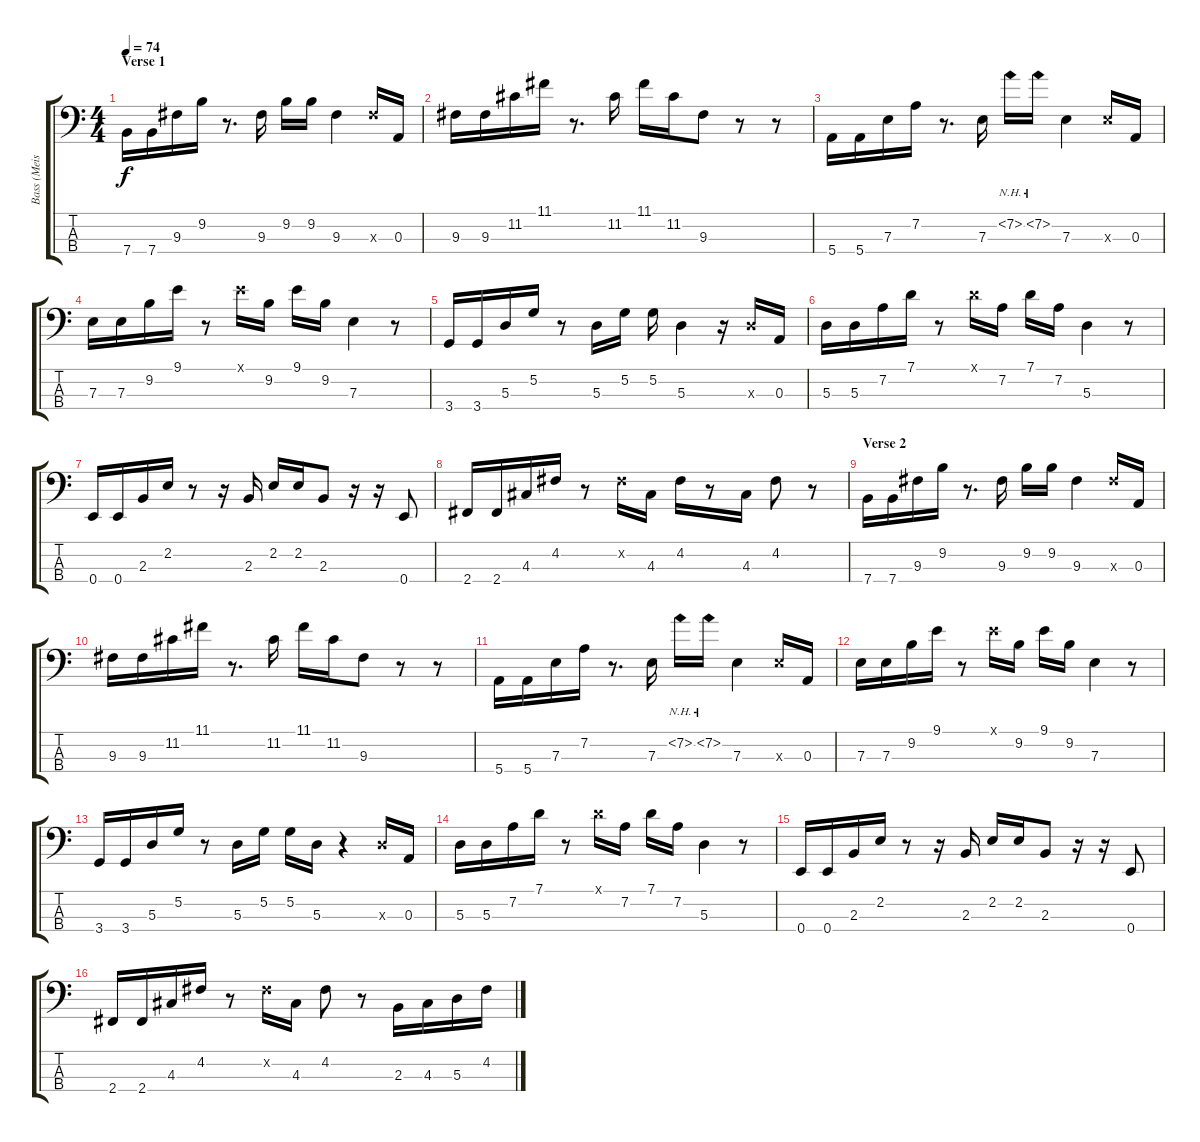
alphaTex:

\track ("Bass (Meisner)" "Bass (Meis") {instrument slapbass1}
\staff {score tabs}
\tuning (G2 D2 A1 E1) {hide}
\ts (4 4)
\section ("" "Verse 1")
\tempo 74
\clef f4
\ks c
7.4.16{dy f} 7.4.16 9.3.16 9.2.16 r.8{d} 9.3.16 9.2.16 9.2.16 9.3.4 9.3{x}.16 0.3.16 |
9.3.16 9.3.16 11.2.16 11.1.16 r.8{d} 11.2.16 11.1.16 11.2.16 9.3.8 r.8 r.8 |
5.4.16 5.4.16 7.3.16 7.2.16 r.8{d} 7.3.16 7.2{nh}.16 7.2{nh}.16 7.3.4 7.3{x}.16 0.3.16 |
7.3.16 7.3.16 9.2.16 9.1.16 r.8 9.1{x}.16 9.2.16 9.1.16 9.2.16 7.3.4 r.8 |
3.4.16 3.4.16 5.3.16 5.2.16 r.8 5.3.16 5.2.16 5.2.16 5.3.4 r.16 5.3{x}.16 0.3.16 |
5.3.16 5.3.16 7.2.16 7.1.16 r.8 7.1{x}.16 7.2.16 7.1.16 7.2.16 5.3.4 r.8 |
0.4.16 0.4.16 2.3.16 2.2.16 r.8 r.16 2.3.16 2.2.16 2.2.16 2.3.8 r.16 r.16 0.4.8 |
2.4.16 2.4.16 4.3.16 4.2.16 r.8 4.2{x}.16 4.3.16 4.2.16 r.8 4.3.16 4.2.8 r.8 |
\section ("" "Verse 2")
7.4.16 7.4.16 9.3.16 9.2.16 r.8{d} 9.3.16 9.2.16 9.2.16 9.3.4 9.3{x}.16 0.3.16 |
9.3.16 9.3.16 11.2.16 11.1.16 r.8{d} 11.2.16 11.1.16 11.2.16 9.3.8 r.8 r.8 |
5.4.16 5.4.16 7.3.16 7.2.16 r.8{d} 7.3.16 7.2{nh}.16 7.2{nh}.16 7.3.4 7.3{x}.16 0.3.16 |
7.3.16 7.3.16 9.2.16 9.1.16 r.8 9.1{x}.16 9.2.16 9.1.16 9.2.16 7.3.4 r.8 |
3.4.16 3.4.16 5.3.16 5.2.16 r.8 5.3.16 5.2.16 5.2.16 5.3.16 r.4 5.3{x}.16 0.3.16 |
5.3.16 5.3.16 7.2.16 7.1.16 r.8 7.1{x}.16 7.2.16 7.1.16 7.2.16 5.3.4 r.8 |
0.4.16 0.4.16 2.3.16 2.2.16 r.8 r.16 2.3.16 2.2.16 2.2.16 2.3.8 r.16 r.16 0.4.8 |
2.4.16 2.4.16 4.3.16 4.2.16 r.8 4.2{x}.16 4.3.16 4.2.8 r.8 2.3.16 4.3.16 5.3.16 4.2.16
